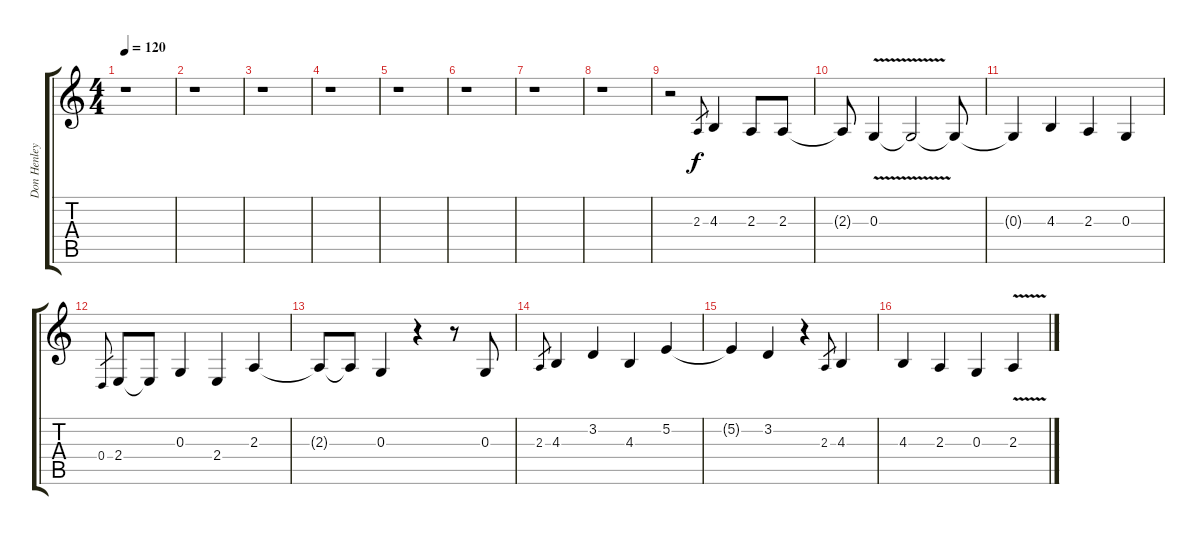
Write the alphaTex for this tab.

\track ("Don Henley" "Don Henley") {instrument tenorsax}
\staff {score tabs}
\tuning (E4 B3 G3 D3 A2 E2) {hide}
\ts (4 4)
\tempo 120
\clef g2
\ks c
r.1{dy f instrument tenorsax} |
r.1 |
r.1 |
r.1 |
r.1 |
r.1 |
r.1{txt ""} |
r.1 |
r.2 2.3.8{gr} 4.3.4 2.3.8 2.3.8 |
2.3{t}.8 0.3{v}.4 0.3{t}.2 0.3{t}.8 |
0.3{t}.4 4.3.4 2.3.4 0.3.4 |
0.4.8{gr} 2.4.8 2.4{t}.8 0.3.4 2.4.4 2.3.4 |
2.3{t}.8 2.3{t}.8 0.3.4 r.4 r.8 0.3.8 |
2.3.8{gr} 4.3.4 3.2.4 4.3.4 5.2.4 |
5.2{t}.4 3.2.4 r.4 2.3.8{gr} 4.3.4 |
4.3.4 2.3.4 0.3.4 2.3{v}.4
